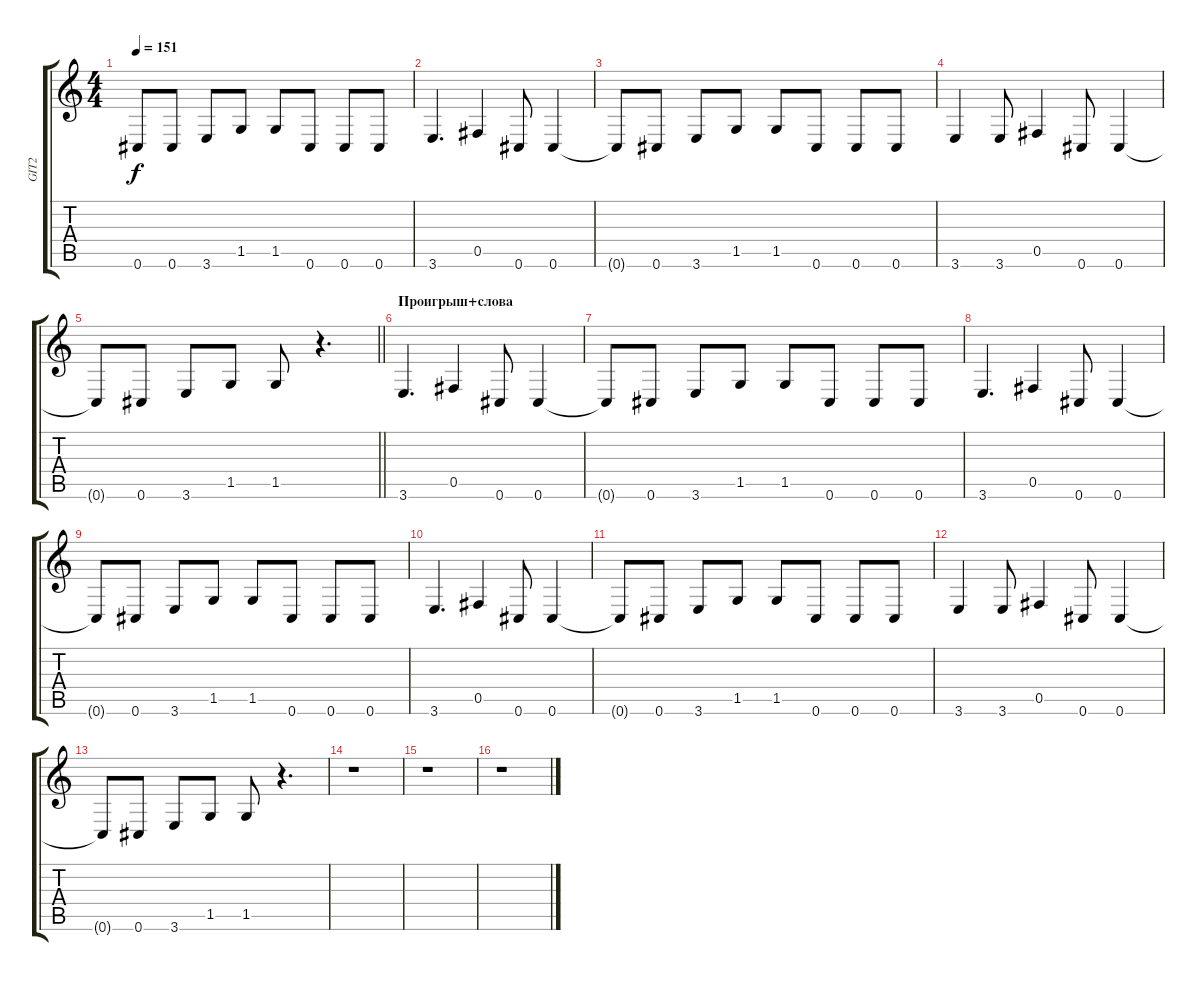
\track ("GIT2" "GIT2") {instrument overdrivenguitar}
\staff {score tabs}
\tuning (Db4 Ab3 E3 B2 Gb2 Db2) {hide}
\ts (4 4)
\tempo 151
\clef g2
\ks c
0.6{t}.8{dy f} 0.6.8 3.6.8 1.5.8 1.5.8 0.6.8 0.6.8 0.6.8 |
3.6.4{d} 0.5.4 0.6.8 0.6.4 |
0.6{t}.8 0.6.8 3.6.8 1.5.8 1.5.8 0.6.8 0.6.8 0.6.8 |
3.6.4 3.6.8 0.5.4 0.6.8 0.6.4 |
\barLineRight lightlight
0.6{t}.8 0.6.8 3.6.8 1.5.8 1.5.8 r.4{d} |
\section ("" "Проигрыш+слова")
3.6.4{d} 0.5.4 0.6.8 0.6.4 |
0.6{t}.8 0.6.8 3.6.8 1.5.8 1.5.8 0.6.8 0.6.8 0.6.8 |
3.6.4{d} 0.5.4 0.6.8 0.6.4 |
0.6{t}.8 0.6.8 3.6.8 1.5.8 1.5.8 0.6.8 0.6.8 0.6.8 |
3.6.4{d} 0.5.4 0.6.8 0.6.4 |
0.6{t}.8 0.6.8 3.6.8 1.5.8 1.5.8 0.6.8 0.6.8 0.6.8 |
3.6.4 3.6.8 0.5.4 0.6.8 0.6.4 |
0.6{t}.8 0.6.8 3.6.8 1.5.8 1.5.8 r.4{d} |
r.1 |
r.1 |
r.1
